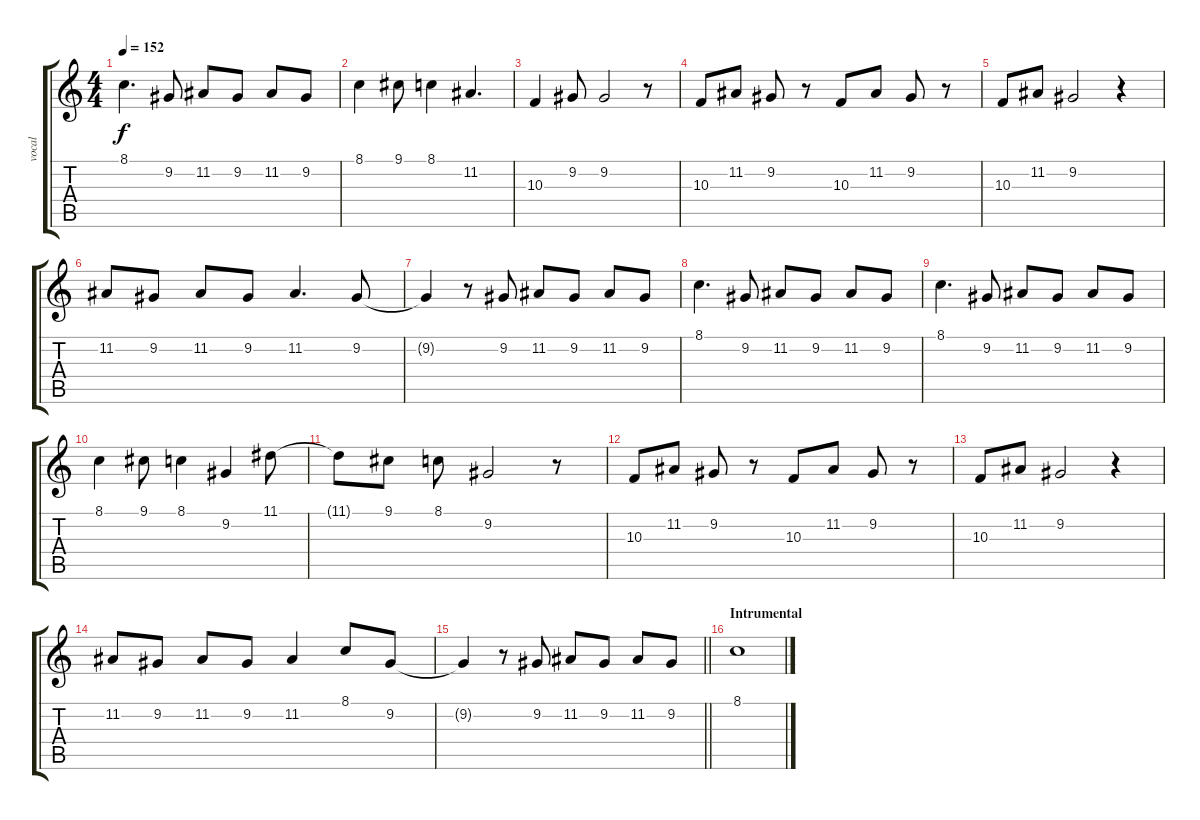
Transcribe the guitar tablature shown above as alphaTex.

\track ("vocal" "vocal") {instrument lead1square}
\staff {score tabs}
\tuning (E4 B3 G3 D3 A2 E2) {hide}
\ts (4 4)
\tempo 152
\clef g2
\ks c
8.1.4{d dy f} 9.2.8 11.2.8 9.2.8 11.2.8 9.2.8 |
8.1.4 9.1.8 8.1.4 11.2.4{d} |
10.3.4 9.2.8 9.2.2 r.8 |
10.3.8 11.2.8 9.2.8 r.8 10.3.8 11.2.8 9.2.8 r.8 |
10.3.8 11.2.8 9.2.2 r.4 |
11.2.8 9.2.8 11.2.8 9.2.8 11.2.4{d} 9.2.8 |
9.2{t}.4 r.8 9.2.8 11.2.8 9.2.8 11.2.8 9.2.8 |
8.1.4{d} 9.2.8 11.2.8 9.2.8 11.2.8 9.2.8 |
8.1.4{d} 9.2.8 11.2.8 9.2.8 11.2.8 9.2.8 |
8.1.4 9.1.8 8.1.4 9.2.4 11.1.8 |
11.1{t}.8 9.1.8 8.1.8 9.2.2 r.8 |
10.3.8 11.2.8 9.2.8 r.8 10.3.8 11.2.8 9.2.8 r.8 |
10.3.8 11.2.8 9.2.2 r.4 |
11.2.8 9.2.8 11.2.8 9.2.8 11.2.4 8.1.8 9.2.8 |
\barLineRight lightlight
9.2{t}.4 r.8 9.2.8 11.2.8 9.2.8 11.2.8 9.2.8 |
\section ("" "Intrumental")
8.1.1
